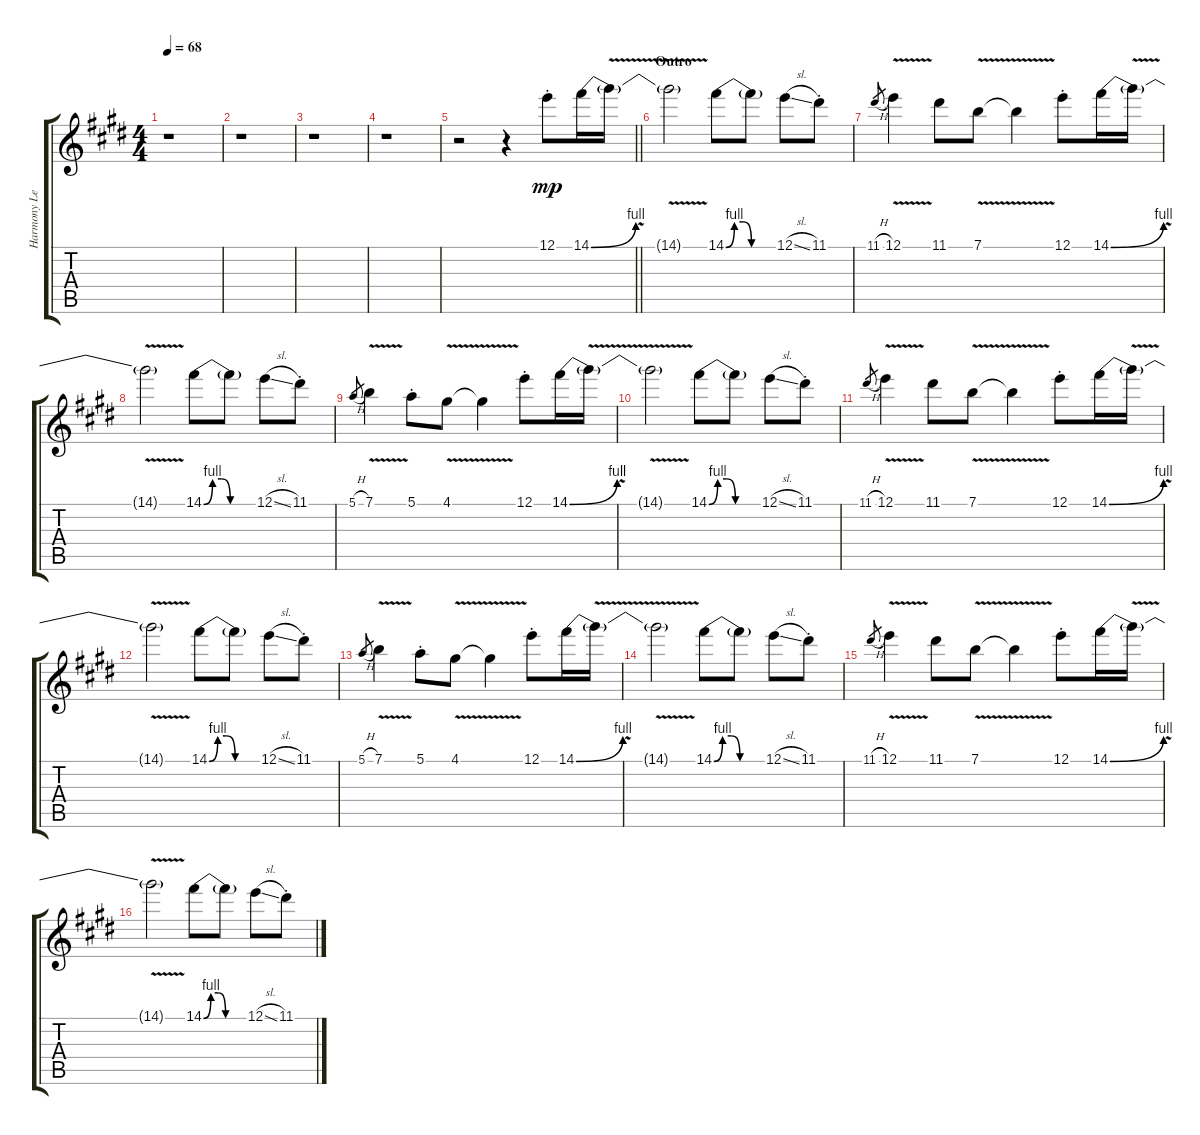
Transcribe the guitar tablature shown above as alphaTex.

\track ("Harmony Lead 2" "Harmony Le") {instrument electricguitarclean}
\staff {score tabs}
\tuning (E4 B3 G3 D3 A2 E2) {hide}
\ts (4 4)
\tempo 68
\clef g2
\ks e
r.1{dy mp} |
r.1 |
r.1 |
r.1 |
\barLineRight lightlight
r.2 r.4 12.1{st}.8 14.1{be (bend 0 0 60 4)}.16 14.1{v t}.16 |
\section ("" "Outro")
14.1{t}.2 14.1{be (custom 0 0 10 4 20 4 30 0 60 0)}.8 14.1{t}.8 12.1{sl}.8 11.1{st}.8 |
11.1{h}.8{gr} 12.1{v}.4 11.1.8 7.1{v}.8 7.1{t}.4 12.1{st}.8 14.1{be (bend 0 0 60 4)}.16 14.1{v t}.16 |
14.1{t}.2 14.1{be (custom 0 0 10 4 20 4 30 0 60 0)}.8 14.1{t}.8 12.1{sl}.8 11.1{st}.8 |
5.1{h}.8{gr} 7.1{v}.4 5.1{st}.8 4.1{v}.8 4.1{t}.4 12.1{st}.8 14.1{be (bend 0 0 60 4)}.16 14.1{v t}.16 |
14.1{t}.2 14.1{be (custom 0 0 10 4 20 4 30 0 60 0)}.8 14.1{t}.8 12.1{sl}.8 11.1{st}.8 |
11.1{h}.8{gr} 12.1{v}.4 11.1.8 7.1{v}.8 7.1{t}.4 12.1{st}.8 14.1{be (bend 0 0 60 4)}.16 14.1{v t}.16 |
14.1{t}.2 14.1{be (custom 0 0 10 4 20 4 30 0 60 0)}.8 14.1{t}.8 12.1{sl}.8 11.1{st}.8 |
5.1{h}.8{gr} 7.1{v}.4 5.1{st}.8 4.1{v}.8 4.1{t}.4 12.1{st}.8 14.1{be (bend 0 0 60 4)}.16 14.1{v t}.16 |
14.1{t}.2 14.1{be (custom 0 0 10 4 20 4 30 0 60 0)}.8 14.1{t}.8 12.1{sl}.8 11.1{st}.8 |
11.1{h}.8{gr} 12.1{v}.4{volume 5} 11.1.8 7.1{v}.8 7.1{t}.4 12.1{st}.8 14.1{be (bend 0 0 60 4)}.16 14.1{v t}.16 |
14.1{t}.2 14.1{be (custom 0 0 10 4 20 4 30 0 60 0)}.8 14.1{t}.8 12.1{sl}.8 11.1{st}.8
